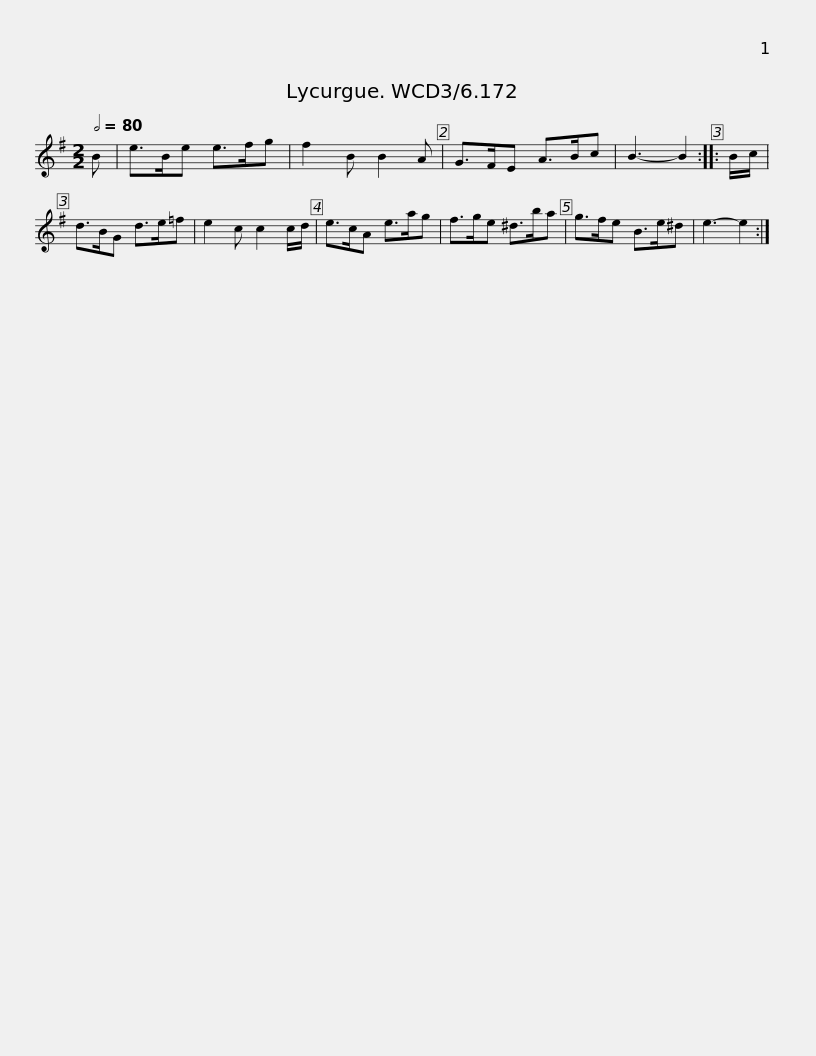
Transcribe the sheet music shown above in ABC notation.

X:1
L:1/8
Q:1/2=80
M:2/2
I:linebreak $
K:Emin
V:1 treble
V:1
 B | e>Be e>fg | f2 B B2 A | G>FE A>Bc | B3- B2 :: %5
 B/c/ | d>BG d>e=f | e2 c c2 c/d/ |$ e>cA e>ag | f>ge ^d>ba | %10
 g>fe B>e^d | e3- e2 :| %12
